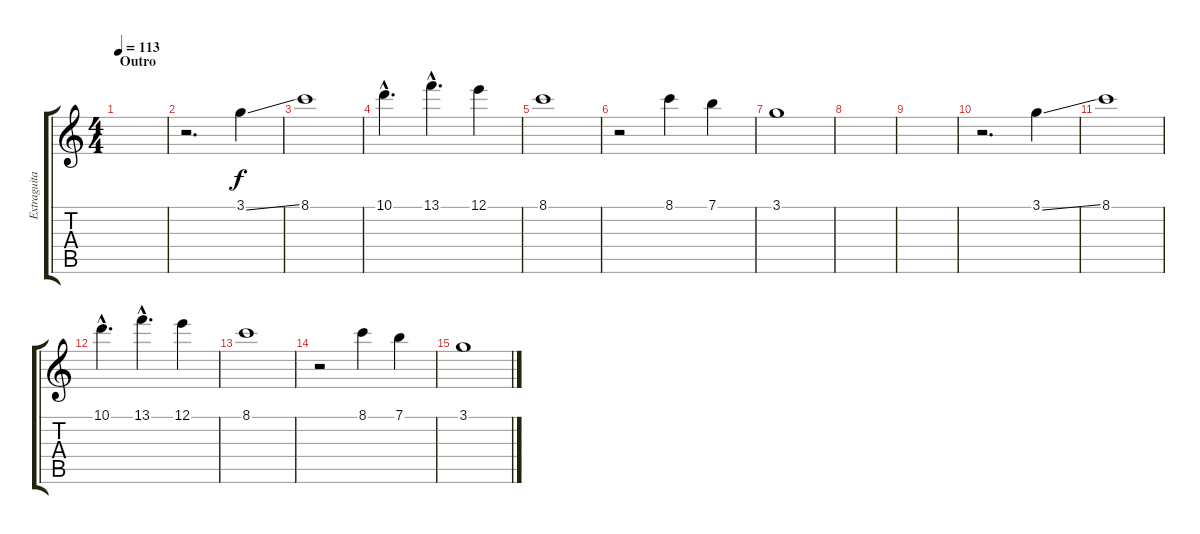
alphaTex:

\track ("Extraguitar" "Extraguita") {instrument acousticguitarnylon}
\staff {score tabs}
\tuning (E4 B3 G3 D3 A2 E2) {hide}
\ts (4 4)
\section ("" "Outro")
\tempo 113
\clef g2
\ks c
|
r.2{d} 3.1{ss}.4 |
8.1.1 |
10.1{hac}.4{d} 13.1{hac}.4{d} 12.1.4 |
8.1.1 |
r.2 8.1.4 7.1.4 |
3.1.1 |
|
|
r.2{d} 3.1{ss}.4 |
8.1.1 |
10.1{hac}.4{d} 13.1{hac}.4{d} 12.1.4 |
8.1.1 |
r.2 8.1.4 7.1.4 |
3.1.1
